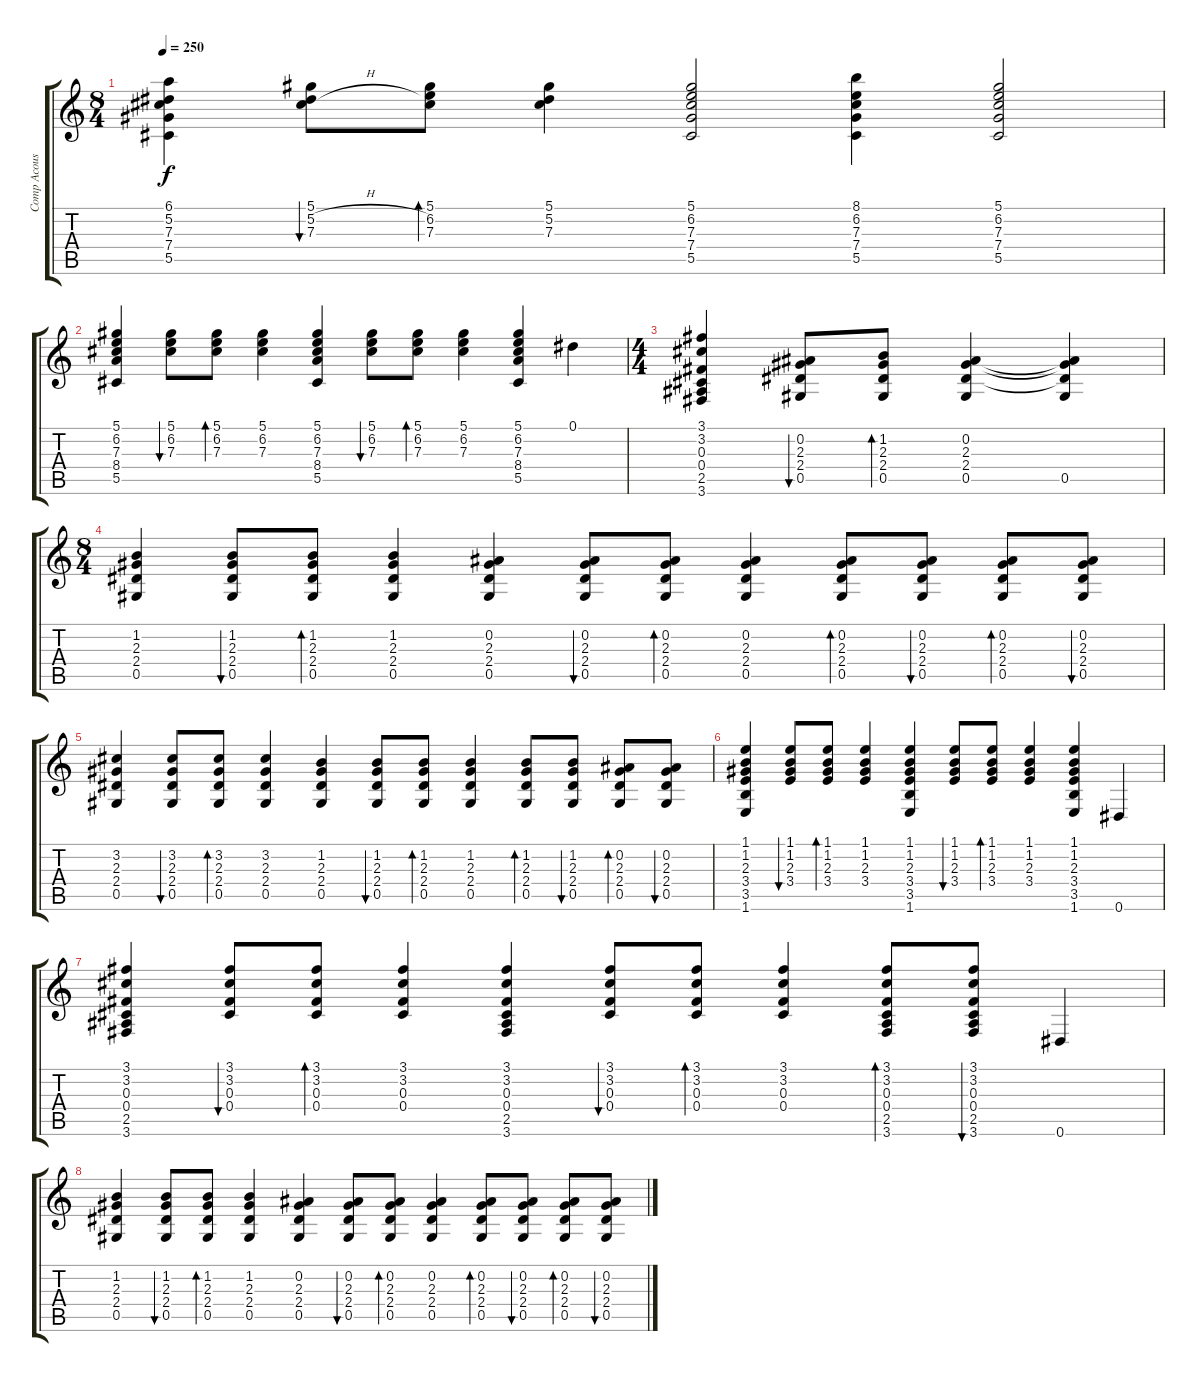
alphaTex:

\track ("Comp Acoustic Guitar" "Comp Acous") {instrument acousticguitarnylon}
\staff {score tabs}
\tuning (Eb4 Bb3 Gb3 Db3 Ab2 Eb2) {hide}
\ts (8 4)
\tempo 250
\clef g2
\ks c
(6.1 5.2 7.3 7.4 5.5).4{dy f} (5.1 5.2{h} 7.3).8{bu 240} (5.1 6.2 7.3).8{bd 240} (5.1 5.2 7.3).4 (5.1 6.2 7.3 7.4 5.5).2 (8.1 6.2 7.3 7.4 5.5).4 (5.1 6.2 7.3 7.4 5.5).2 |
(5.1 6.2 7.3 8.4 5.5).4 (5.1 6.2 7.3).8{bu 240} (5.1 6.2 7.3).8{bd 240} (5.1 6.2 7.3).4 (5.1 6.2 7.3 8.4 5.5).4 (5.1 6.2 7.3).8{bu 240} (5.1 6.2 7.3).8{bd 240} (5.1 6.2 7.3).4 (5.1 6.2 7.3 8.4 5.5).4 0.1.4 |
\ts (4 4)
(3.1 3.2 0.3 0.4 2.5 3.6).4 (0.2 2.3 2.4 0.5).8{bu 240} (1.2 2.3 2.4 0.5).8{bd 240} (0.2 2.3 2.4 0.5).4 (0.2{t} 2.3{t} 2.4{t} 0.5).4 |
\ts (8 4)
(1.2 2.3 2.4 0.5).4 (1.2 2.3 2.4 0.5).8{bu 240} (1.2 2.3 2.4 0.5).8{bd 240} (1.2 2.3 2.4 0.5).4 (0.2 2.3 2.4 0.5).4 (0.2 2.3 2.4 0.5).8{bu 240} (0.2 2.3 2.4 0.5).8{bd 240} (0.2 2.3 2.4 0.5).4 (0.2 2.3 2.4 0.5).8{bd 240} (0.2 2.3 2.4 0.5).8{bu 240} (0.2 2.3 2.4 0.5).8{bd 240} (0.2 2.3 2.4 0.5).8{bu 240} |
(3.2 2.3 2.4 0.5).4 (3.2 2.3 2.4 0.5).8{bu 240} (3.2 2.3 2.4 0.5).8{bd 240} (3.2 2.3 2.4 0.5).4 (1.2 2.3 2.4 0.5).4 (1.2 2.3 2.4 0.5).8{bu 240} (1.2 2.3 2.4 0.5).8{bd 240} (1.2 2.3 2.4 0.5).4 (1.2 2.3 2.4 0.5).8{bd 240} (1.2 2.3 2.4 0.5).8{bu 240} (0.2 2.3 2.4 0.5).8{bd 240} (0.2 2.3 2.4 0.5).8{bu 240} |
(1.1 1.2 2.3 3.4 3.5 1.6).4 (1.1 1.2 2.3 3.4).8{bu 240} (1.1 1.2 2.3 3.4).8{bd 240} (1.1 1.2 2.3 3.4).4 (1.1 1.2 2.3 3.4 3.5 1.6).4 (1.1 1.2 2.3 3.4).8{bu 240} (1.1 1.2 2.3 3.4).8{bd 240} (1.1 1.2 2.3 3.4).4 (1.1 1.2 2.3 3.4 3.5 1.6).4 0.6.4 |
(3.1 3.2 0.3 0.4 2.5 3.6).4 (3.1 3.2 0.3 0.4).8{bu 240} (3.1 3.2 0.3 0.4).8{bd 240} (3.1 3.2 0.3 0.4).4 (3.1 3.2 0.3 0.4 2.5 3.6).4 (3.1 3.2 0.3 0.4).8{bu 240} (3.1 3.2 0.3 0.4).8{bd 240} (3.1 3.2 0.3 0.4).4 (3.1 3.2 0.3 0.4 2.5 3.6).8{bd 240} (3.1 3.2 0.3 0.4 2.5 3.6).8{bu 240} 0.6.4 |
(1.2 2.3 2.4 0.5).4 (1.2 2.3 2.4 0.5).8{bu 240} (1.2 2.3 2.4 0.5).8{bd 240} (1.2 2.3 2.4 0.5).4 (0.2 2.3 2.4 0.5).4 (0.2 2.3 2.4 0.5).8{bu 240} (0.2 2.3 2.4 0.5).8{bd 240} (0.2 2.3 2.4 0.5).4 (0.2 2.3 2.4 0.5).8{bd 240} (0.2 2.3 2.4 0.5).8{bu 240} (0.2 2.3 2.4 0.5).8{bd 240} (0.2 2.3 2.4 0.5).8{bu 240}
